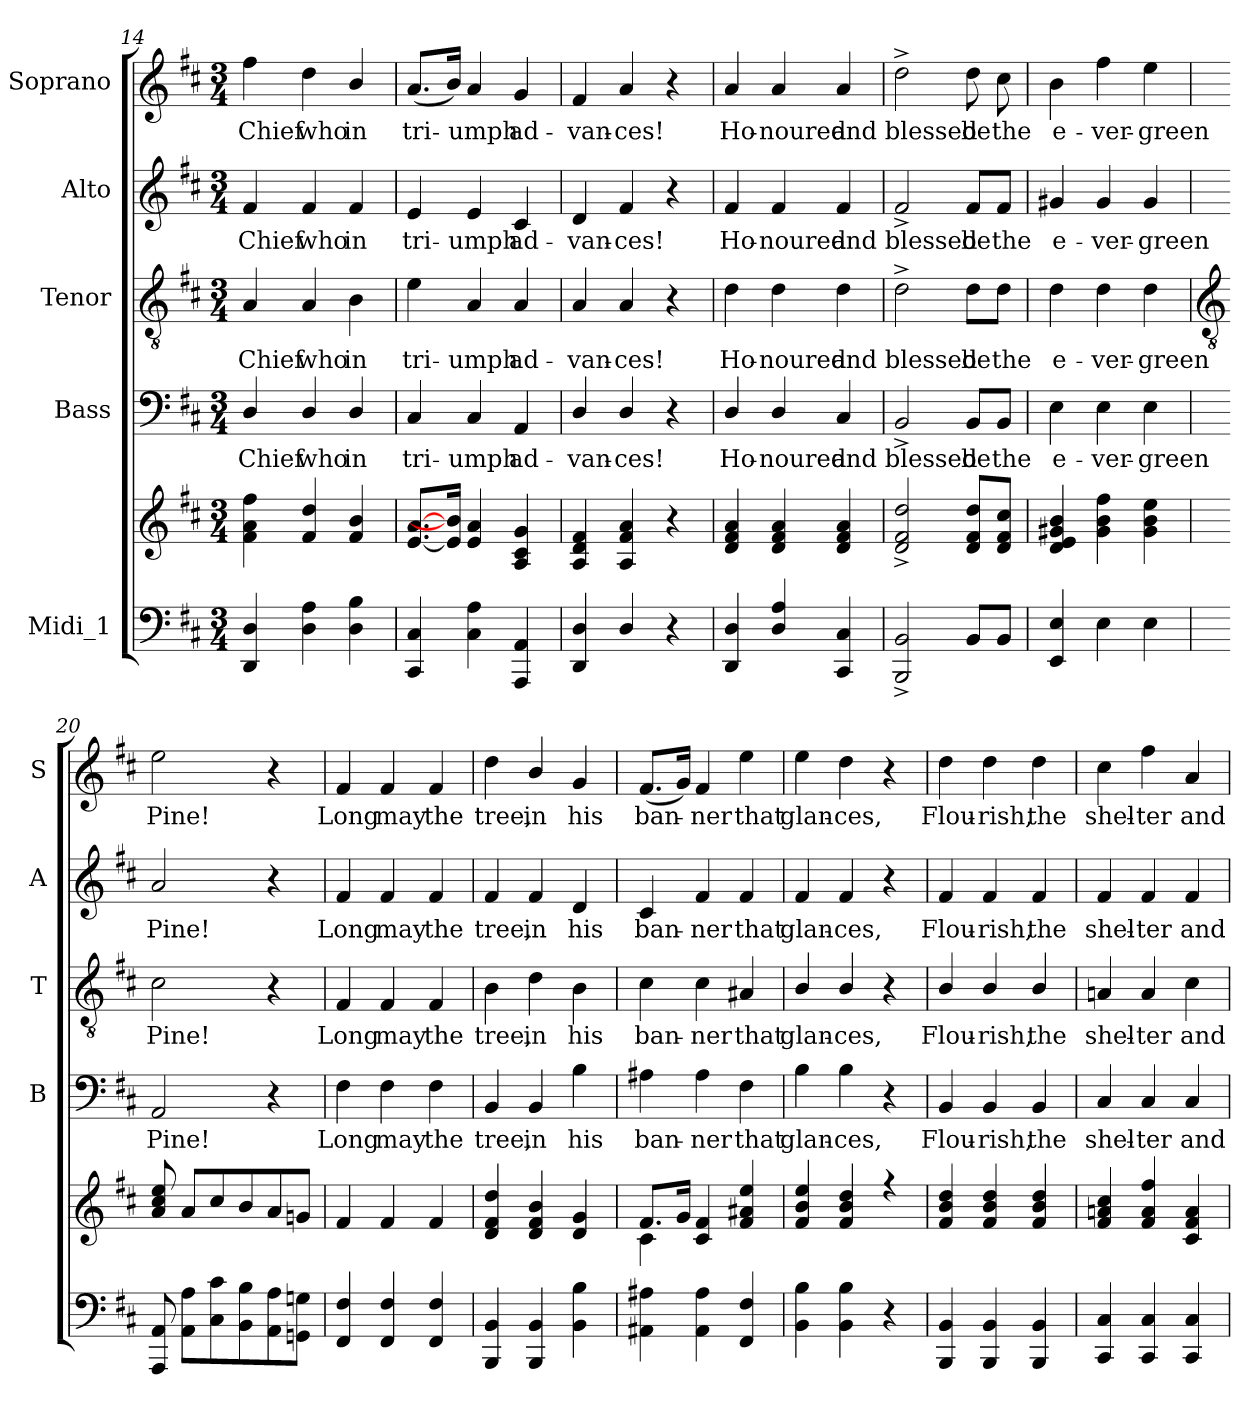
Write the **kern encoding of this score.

**kern	**kern	**kern	**text	**kern	**text	**kern	**text	**kern	**text
*part5	*part5	*part4	*part4	*part3	*part3	*part2	*part2	*part1	*part1
*staff6	*staff5	*staff4	*staff4	*staff3	*staff3	*staff2	*staff2	*staff1	*staff1
*I"Midi_1	*	*I"Bass	*	*I"Tenor	*	*I"Alto	*	*I"Soprano	*
*	*	*I'B	*	*I'T	*	*I'A	*	*I'S	*
*clefF4	*clefG2	*clefF4	*	*clefGv2	*	*clefG2	*	*clefG2	*
*k[f#c#]	*k[f#c#]	*k[f#c#]	*	*k[f#c#]	*	*k[f#c#]	*	*k[f#c#]	*
*D:	*D:	*D:	*	*D:	*	*D:	*	*D:	*
*M3/4	*M3/4	*M3/4	*	*M3/4	*	*M3/4	*	*M3/4	*
=14	=14	=14	=14	=14	=14	=14	=14	=14	=14
!	!	!	!LO:LY:b	!	!LO:LY:b	!	!LO:LY:b	!	!LO:LY:b
4DD/ 4D/	4f# 4a 4ff#	4D/	Chief	4A	Chief	4f#	Chief	4ff#	Chief
!	!	!	!LO:LY:b	!	!LO:LY:b	!	!LO:LY:b	!	!LO:LY:b
4D\ 4A\	4f# 4dd	4D/	who	4A	who	4f#	who	4dd	who
!	!	!	!LO:LY:b	!	!LO:LY:b	!	!LO:LY:b	!	!LO:LY:b
4D\ 4B\	4f#/ 4b/	4D/	in	4B	in	4f#	in	4b/	in
=15	=15	=15	=15	=15	=15	=15	=15	=15	=15
!	!	!	!LO:LY:b	!	!LO:LY:b	!	!LO:LY:b	!	!LO:LY:b
4CC# 4C#	[8.e [8.aL	4C#	tri-	4e	tri-	4e	tri-	(<8.aL	tri-
.	16e] 16b]J	.	.	.	.	.	.	16bJ)	.
!	!	!	!LO:LY:b	!	!LO:LY:b	!	!LO:LY:b	!	!LO:LY:b
4C# 4A	4e 4a	4C#	-umph	4A	-umph	4e	-umph	4a	umph
!	!	!	!LO:LY:b	!	!LO:LY:b	!	!LO:LY:b	!	!LO:LY:b
4AAA 4AA	4A 4c# 4g	4AA	ad-	4A	ad-	4c#	ad-	4g	ad-
=16	=16	=16	=16	=16	=16	=16	=16	=16	=16
!	!	!	!LO:LY:b	!	!LO:LY:b	!	!LO:LY:b	!	!LO:LY:b
4DD/ 4D/	4A 4d 4f#	4D/	-van-	4A	-van-	4d	-van-	4f#	-van-
!	!	!	!LO:LY:b	!	!LO:LY:b	!	!LO:LY:b	!	!LO:LY:b
4D/	4A 4f# 4a	4D/	-ces!	4A	-ces!	4f#	-ces!	4a	-ces!
4r	4r	4r	.	4r	.	4r	.	4r	.
=17	=17	=17	=17	=17	=17	=17	=17	=17	=17
!	!	!	!LO:LY:b	!	!LO:LY:b	!	!LO:LY:b	!	!LO:LY:b
4DD/ 4D/	4d 4f# 4a	4D/	Ho-	4d	Ho-	4f#	Ho-	4a	Ho-
!	!	!	!LO:LY:b	!	!LO:LY:b	!	!LO:LY:b	!	!LO:LY:b
4D/ 4A/	4d 4f# 4a	4D/	-noured	4d	-noured	4f#	-noured	4a	-noured
!	!	!	!LO:LY:b	!	!LO:LY:b	!	!LO:LY:b	!	!LO:LY:b
4CC# 4C#	4d 4f# 4a	4C#	and	4d	and	4f#	and	4a	and
=18	=18	=18	=18	=18	=18	=18	=18	=18	=18
!	!	!	!LO:LY:b	!	!LO:LY:b	!	!LO:LY:b	!	!LO:LY:b
2BBB^ 2BB^	2d^ 2f#^ 2dd^	2BB^	blessed	2d^	blessed	2f#^	blessed	2dd^	blessed
!	!	!	!LO:LY:b	!	!LO:LY:b	!	!LO:LY:b	!	!LO:LY:b
8BBL	8d 8f# 8ddL	8BB/L	be	8d\L	be	8f#/L	be	8dd	be
!	!	!	!LO:LY:b	!	!LO:LY:b	!	!LO:LY:b	!	!LO:LY:b
8BBJ	8d 8f# 8cc#J	8BB/J	the	8d\J	the	8f#/J	the	8cc#	the
=19	=19	=19	=19	=19	=19	=19	=19	=19	=19
!	!	!	!LO:LY:b	!	!LO:LY:b	!	!LO:LY:b	!	!LO:LY:b
4EE 4E	4d 4e 4g#X 4b	4E	e-	4d	e-	4g#X	e-	4b	e-
!	!	!	!LO:LY:b	!	!LO:LY:b	!	!LO:LY:b	!	!LO:LY:b
4E	4g# 4b 4ff#	4E	-ver-	4d	-ver-	4g#	-ver-	4ff#	-ver-
!	!	!	!LO:LY:b	!	!LO:LY:b	!	!LO:LY:b	!	!LO:LY:b
4E	4g# 4b 4ee	4E	-green	4d	-green	4g#	-green	4ee	-green
!!LO:LB:g=z
=20	=20	=20	=20	=20	=20	=20	=20	=20	=20
*	*	*	*	*clefGv2	*	*	*	*	*
*	*^	*	*	*	*	*	*	*	*
!	!	!LO:N:vis=1	!	!LO:LY:b	!	!LO:LY:b	!	!LO:LY:b	!	!LO:LY:b
8AAA 8AA	8a 8cc# 8ee	2.ryy	2AA	Pine!	2c#	Pine!	2a	Pine!	2ee	Pine!
8AA 8AL	8aL	.	.	.	.	.	.	.	.	.
8C# 8c#	8cc#	.	.	.	.	.	.	.	.	.
8BB 8B	8b	.	.	.	.	.	.	.	.	.
8AA 8A	8a	.	4r	.	4r	.	4r	.	4r	.
8GGn 8GnJ	8gnJ	.	.	.	.	.	.	.	.	.
=21	=21	=21	=21	=21	=21	=21	=21	=21	=21	=21
!	!	!LO:N:vis=1	!	!LO:LY:b	!	!LO:LY:b	!	!LO:LY:b	!	!LO:LY:b
4FF# 4F#	4f#	2.ryy	4F#	Long	4F#	Long	4f#	Long	4f#	Long
!	!	!	!	!LO:LY:b	!	!LO:LY:b	!	!LO:LY:b	!	!LO:LY:b
4FF# 4F#	4f#	.	4F#	may	4F#	may	4f#	may	4f#	may
!	!	!	!	!LO:LY:b	!	!LO:LY:b	!	!LO:LY:b	!	!LO:LY:b
4FF# 4F#	4f#	.	4F#	the	4F#	the	4f#	the	4f#	the
=22	=22	=22	=22	=22	=22	=22	=22	=22	=22	=22
!	!	!LO:N:vis=1	!	!LO:LY:b	!	!LO:LY:b	!	!LO:LY:b	!	!LO:LY:b
4BBB 4BB	4d 4f# 4dd	2.ryy	4BB	tree,	4B	tree,	4f#	tree,	4dd	tree,
!	!	!	!	!LO:LY:b	!	!LO:LY:b	!	!LO:LY:b	!	!LO:LY:b
4BBB 4BB	4d/ 4f#/ 4b/	.	4BB	in	4d	in	4f#	in	4b/	in
!	!	!	!	!LO:LY:b	!	!LO:LY:b	!	!LO:LY:b	!	!LO:LY:b
4BB 4B	4d 4g	.	4B	his	4B	his	4d	his	4g	his
=23	=23	=23	=23	=23	=23	=23	=23	=23	=23	=23
!	!	!	!	!LO:LY:b	!	!LO:LY:b	!	!LO:LY:b	!	!LO:LY:b
4AA#X 4A#X	8.f#L	4c#\	4A#X	ban-	4c#	ban-	4c#	ban-	(<8.f#L	ban-
.	16gJ	.	.	.	.	.	.	.	16gJ)	.
!	!	!	!	!LO:LY:b	!	!LO:LY:b	!	!LO:LY:b	!	!LO:LY:b
4AA# 4A#	4c# 4f#	4ryy	4A#	-ner	4c#	-ner	4f#	-ner	4f#	ner
!	!	!	!	!LO:LY:b	!	!LO:LY:b	!	!LO:LY:b	!	!LO:LY:b
4FF# 4F#	4f# 4a#X 4ee	4ryy	4F#	that	4A#X	that	4f#	that	4ee	that
=24	=24	=24	=24	=24	=24	=24	=24	=24	=24	=24
!	!	!LO:N:vis=1	!	!LO:LY:b	!	!LO:LY:b	!	!LO:LY:b	!	!LO:LY:b
4BB 4B	4f# 4b 4ee	2.ryy	4B	glan-	4B/	glan-	4f#	glan-	4ee	glan-
!	!	!	!	!LO:LY:b	!	!LO:LY:b	!	!LO:LY:b	!	!LO:LY:b
4BB 4B	4f# 4b 4dd	.	4B	-ces,	4B/	-ces,	4f#	-ces,	4dd	-ces,
4r	4r	.	4r	.	4r	.	4r	.	4r	.
=25	=25	=25	=25	=25	=25	=25	=25	=25	=25	=25
!	!	!LO:N:vis=1	!	!LO:LY:b	!	!LO:LY:b	!	!LO:LY:b	!	!LO:LY:b
4BBB 4BB	4f# 4b 4dd	2.ryy	4BB	Flou-	4B/	Flou-	4f#	Flou-	4dd	Flou-
!	!	!	!	!LO:LY:b	!	!LO:LY:b	!	!LO:LY:b	!	!LO:LY:b
4BBB 4BB	4f# 4b 4dd	.	4BB	-rish,	4B/	-rish,	4f#	-rish,	4dd	-rish,
!	!	!	!	!LO:LY:b	!	!LO:LY:b	!	!LO:LY:b	!	!LO:LY:b
4BBB 4BB	4f# 4b 4dd	.	4BB	the	4B/	the	4f#	the	4dd	the
=26	=26	=26	=26	=26	=26	=26	=26	=26	=26	=26
!	!	!LO:N:vis=1	!	!LO:LY:b	!	!LO:LY:b	!	!LO:LY:b	!	!LO:LY:b
4CC# 4C#	4f# 4an 4cc#	2.ryy	4C#	shel-	4An	shel-	4f#	shel-	4cc#	shel-
!	!	!	!	!LO:LY:b	!	!LO:LY:b	!	!LO:LY:b	!	!LO:LY:b
4CC# 4C#	4f# 4a 4ff#	.	4C#	-ter	4A	-ter	4f#	-ter	4ff#	-ter
!	!	!	!	!LO:LY:b	!	!LO:LY:b	!	!LO:LY:b	!	!LO:LY:b
4CC# 4C#	4c# 4f# 4a	.	4C#	and	4c#	and	4f#	and	4a	and
*	*v	*v	*	*	*	*	*	*	*	*
=	=	=	=	=	=	=	=	=	=
*-	*-	*-	*-	*-	*-	*-	*-	*-	*-
